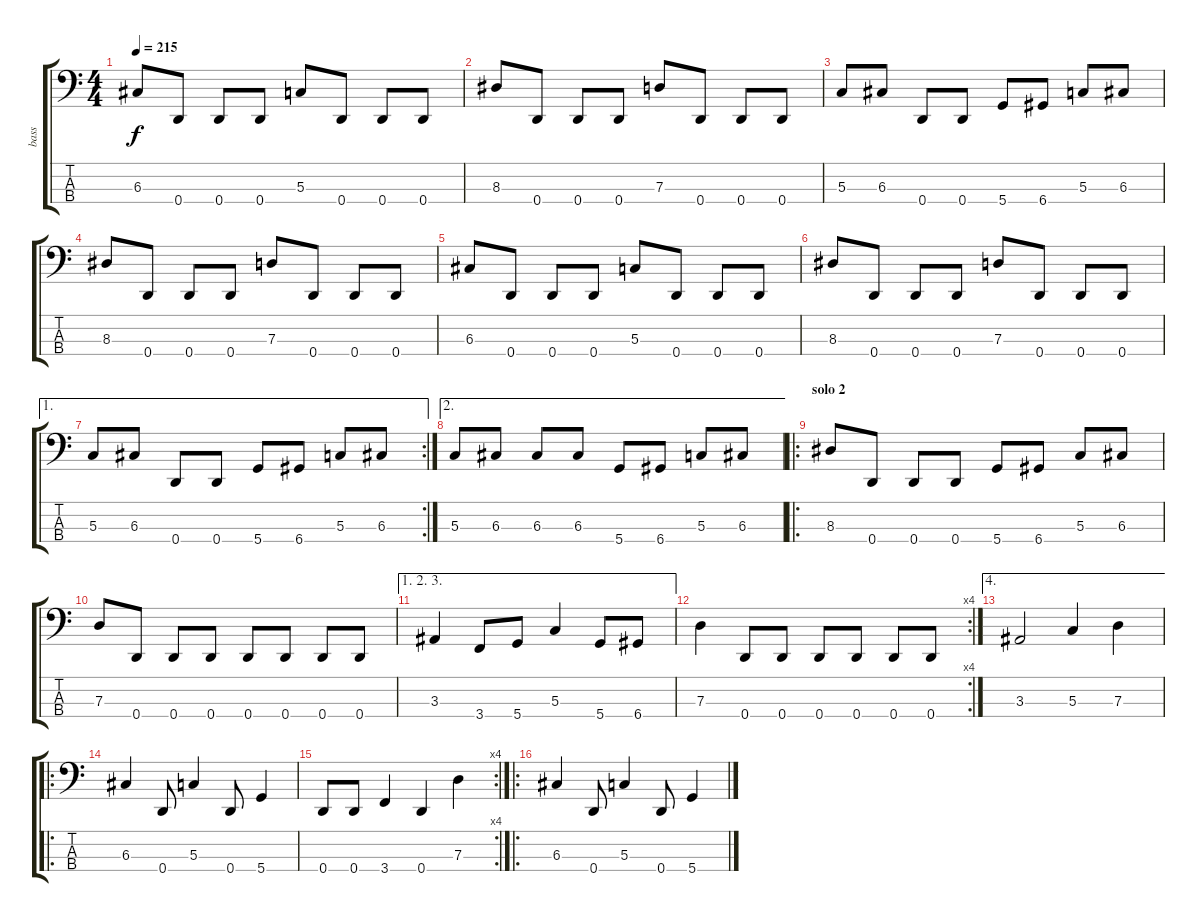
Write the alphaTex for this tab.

\track ("bass" "bass") {instrument electricbasspick}
\staff {score tabs}
\tuning (F2 C2 G1 D1) {hide}
\ts (4 4)
\tempo 215
\clef f4
\ks c
6.3.8{dy f} 0.4.8 0.4.8 0.4.8 5.3.8 0.4.8 0.4.8 0.4.8 |
8.3.8 0.4.8 0.4.8 0.4.8 7.3.8 0.4.8 0.4.8 0.4.8 |
5.3.8 6.3.8 0.4.8 0.4.8 5.4.8 6.4.8 5.3.8 6.3.8 |
8.3.8 0.4.8 0.4.8 0.4.8 7.3.8 0.4.8 0.4.8 0.4.8 |
6.3.8 0.4.8 0.4.8 0.4.8 5.3.8 0.4.8 0.4.8 0.4.8 |
8.3.8 0.4.8 0.4.8 0.4.8 7.3.8 0.4.8 0.4.8 0.4.8 |
\ae 1
\rc 2
5.3.8 6.3.8 0.4.8 0.4.8 5.4.8 6.4.8 5.3.8 6.3.8 |
\ae 2
5.3.8 6.3.8 6.3.8 6.3.8 5.4.8 6.4.8 5.3.8 6.3.8 |
\ro
\section ("" "solo 2")
8.3.8 0.4.8 0.4.8 0.4.8 5.4.8 6.4.8 5.3.8 6.3.8 |
7.3.8 0.4.8 0.4.8 0.4.8 0.4.8 0.4.8 0.4.8 0.4.8 |
\ae (1 2 3)
3.3.4 3.4.8 5.4.8 5.3.4 5.4.8 6.4.8 |
\rc 4
7.3.4 0.4.8 0.4.8 0.4.8 0.4.8 0.4.8 0.4.8 |
\ae 4
3.3.2 5.3.4 7.3.4 |
\ro
6.3.4 0.4.8 5.3.4 0.4.8 5.4.4 |
\rc 4
0.4.8 0.4.8 3.4.4 0.4.4 7.3.4 |
\ro
\section ("" "")
6.3.4 0.4.8 5.3.4 0.4.8 5.4.4
